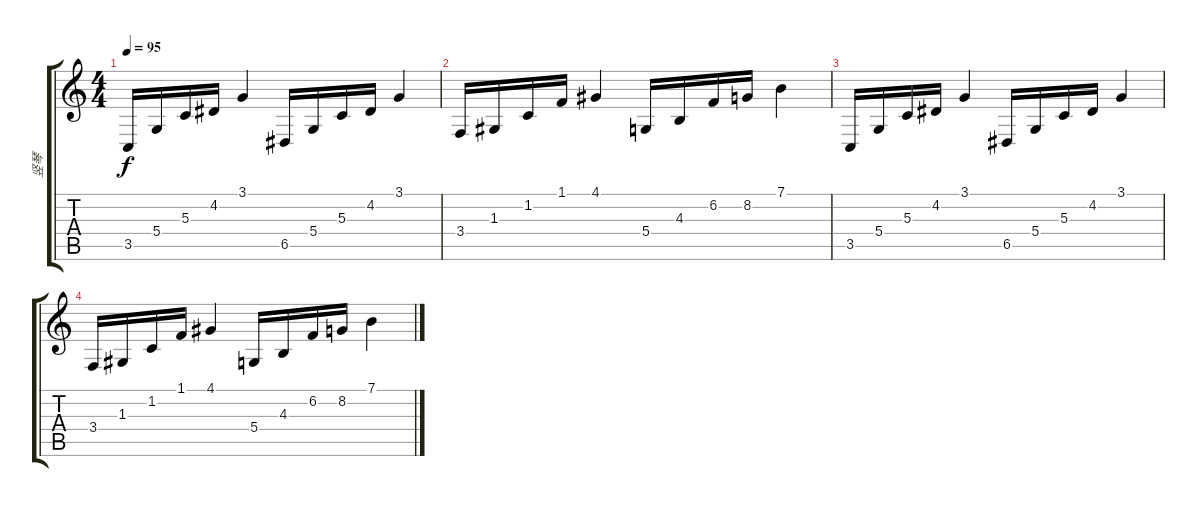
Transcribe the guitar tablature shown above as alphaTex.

\track ("竖琴" "竖琴") {instrument orchestralharp}
\staff {score tabs}
\tuning (E4 B3 G3 D3 A2 E2) {hide}
\ts (4 4)
\tempo 95
\clef g2
\ks c
3.5.16{dy f} 5.4.16 5.3.16 4.2.16 3.1.4 6.5.16 5.4.16 5.3.16 4.2.16 3.1.4 |
3.4.16 1.3.16 1.2.16 1.1.16 4.1.4 5.4.16 4.3.16 6.2.16 8.2.16 7.1.4 |
3.5.16 5.4.16 5.3.16 4.2.16 3.1.4 6.5.16 5.4.16 5.3.16 4.2.16 3.1.4 |
3.4.16 1.3.16 1.2.16 1.1.16 4.1.4 5.4.16 4.3.16 6.2.16 8.2.16 7.1.4
